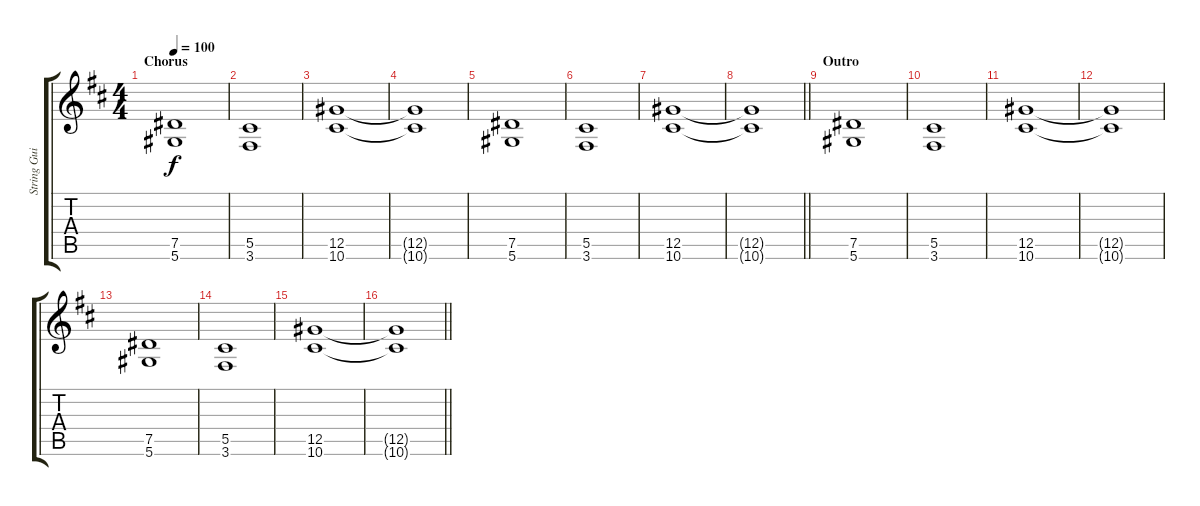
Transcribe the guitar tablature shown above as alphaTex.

\track ("String Guitar" "String Gui") {instrument distortionguitar}
\staff {score tabs}
\tuning (Eb4 Bb3 Gb3 Db3 Ab2 Eb2) {hide}
\ts (4 4)
\section ("" "Chorus")
\tempo 100
\clef g2
\ks d
(7.5 5.6).1{dy f} |
(5.5 3.6).1 |
(12.5 10.6).1 |
(12.5{t} 10.6{t}).1 |
(7.5 5.6).1 |
(5.5 3.6).1 |
(12.5 10.6).1 |
\barLineRight lightlight
(12.5{t} 10.6{t}).1 |
\section ("" "Outro")
(7.5 5.6).1 |
(5.5 3.6).1 |
(12.5 10.6).1 |
(12.5{t} 10.6{t}).1 |
(7.5 5.6).1 |
(5.5 3.6).1 |
(12.5 10.6).1 |
\barLineRight lightlight
(12.5{t} 10.6{t}).1
